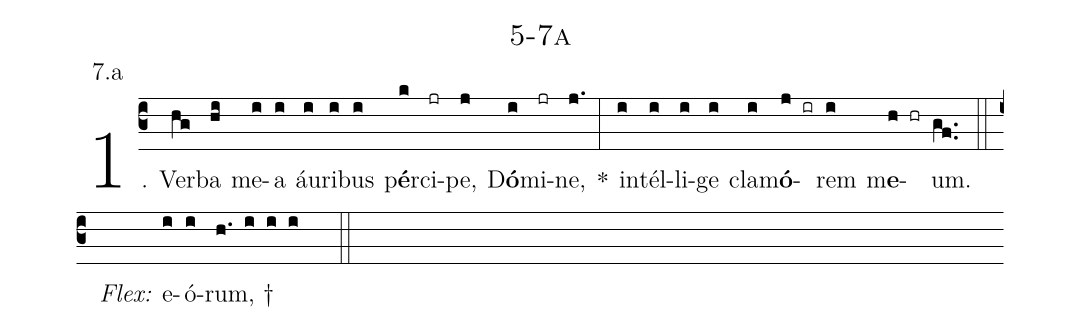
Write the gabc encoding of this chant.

name: 5-7a;
annotation: 7.a;
%%
(c3)1. Ver(hg)ba(hi) me(i)a(i) áu(i)ri(i)bus(i) p<b>é</b>r(k)ci(jr)pe,(j) D<b>ó</b>(i)mi(jr)ne,(j.) *(:) in(i)tél(i)li(i)ge(i) cla(i)m<b>ó</b>(j ir)rem(i) m<b>e</b>(h hr)um.(gf..) (::)
<i>Flex:</i>()  e(i)ó(i)rum, †(h. i i i  ::)
